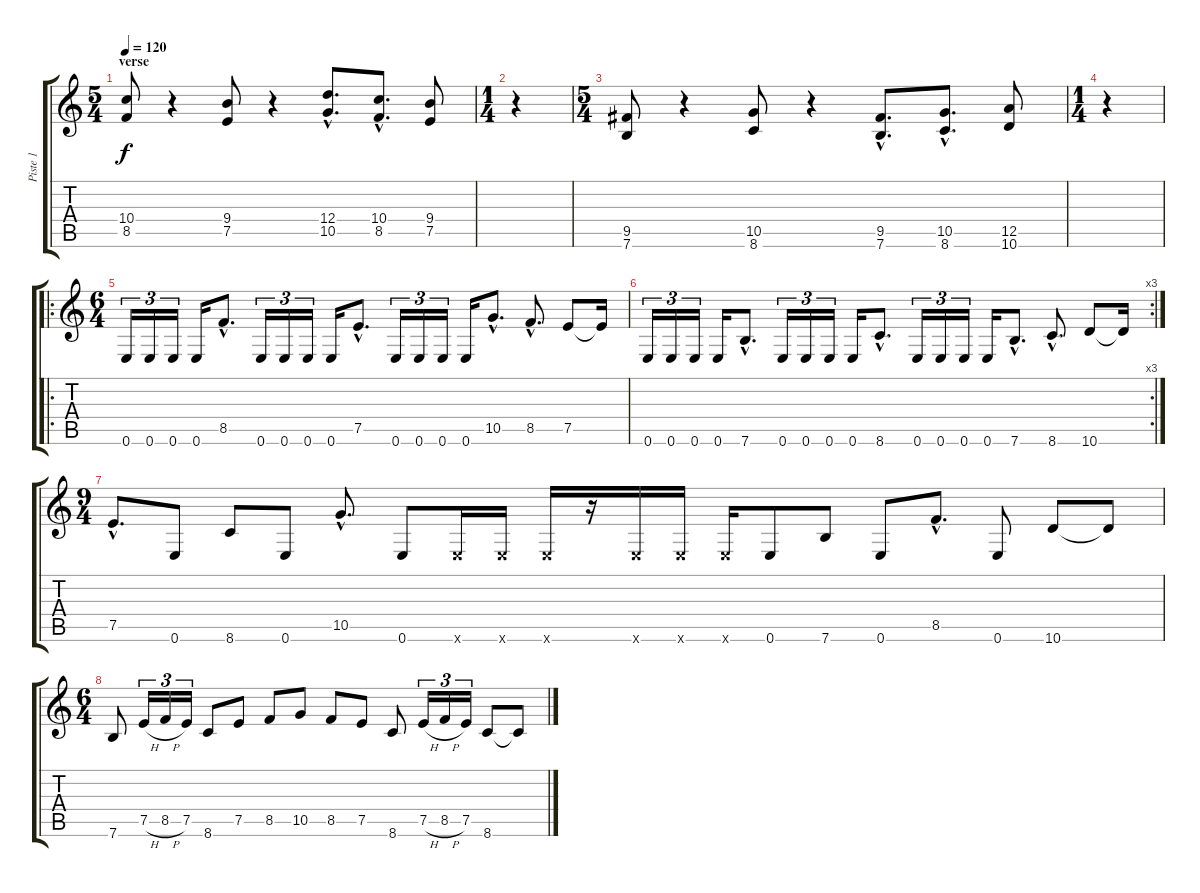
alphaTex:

\track ("Piste 1" "Piste 1") {instrument distortionguitar}
\staff {score tabs}
\tuning (E4 B3 G3 D3 A2 E2) {hide}
\ts (5 4)
\section ("" "verse")
\tempo 120
\clef g2
\ks c
(10.4 8.5).8{dy f} r.4 (9.4 7.5).8 r.4 (12.4{hac} 10.5{hac}).8{d} (10.4{hac} 8.5{hac}).8{d} (9.4 7.5).8 |
\ts (1 4)
r.4 |
\ts (5 4)
(9.5 7.6).8 r.4 (10.5 8.6).8 r.4 (9.5{hac} 7.6{hac}).8{d} (10.5{hac} 8.6{hac}).8{d} (12.5 10.6).8 |
\ts (1 4)
r.4 |
\ro
\ts (6 4)
0.6.16{tu (3 2)} 0.6.16{tu (3 2)} 0.6.16{tu (3 2)} 0.6.16 8.5{hac}.8{d} 0.6.16{tu (3 2)} 0.6.16{tu (3 2)} 0.6.16{tu (3 2)} 0.6.16 7.5{hac}.8{d} 0.6.16{tu (3 2)} 0.6.16{tu (3 2)} 0.6.16{tu (3 2)} 0.6.16 10.5{hac}.8{d} 8.5{hac}.8{d} 7.5.8 7.5{t}.16 |
\rc 3
0.6.16{tu (3 2)} 0.6.16{tu (3 2)} 0.6.16{tu (3 2)} 0.6.16 7.6{hac}.8{d} 0.6.16{tu (3 2)} 0.6.16{tu (3 2)} 0.6.16{tu (3 2)} 0.6.16 8.6{hac}.8{d} 0.6.16{tu (3 2)} 0.6.16{tu (3 2)} 0.6.16{tu (3 2)} 0.6.16 7.6{hac}.8{d} 8.6{hac}.8{d} 10.6.8 10.6{t}.16 |
\ts (9 4)
7.5{hac}.8{d} 0.6.8 8.6.8 0.6.8 10.5{hac}.8{d} 0.6.8 0.6{x}.16 0.6{x}.16 0.6{x}.16 r.16 0.6{x}.16 0.6{x}.16 0.6{x}.16 0.6.8 7.6.8 0.6.8 8.5{hac}.8{d} 0.6.8 10.6.8 10.6{t}.8 |
\ts (6 4)
7.6.8 7.5{h}.16{tu (3 2)} 8.5{h}.16{tu (3 2)} 7.5.16{tu (3 2)} 8.6.8 7.5.8 8.5.8 10.5.8 8.5.8 7.5.8 8.6.8 7.5{h}.16{tu (3 2)} 8.5{h}.16{tu (3 2)} 7.5.16{tu (3 2)} 8.6.8 8.6{t}.8
